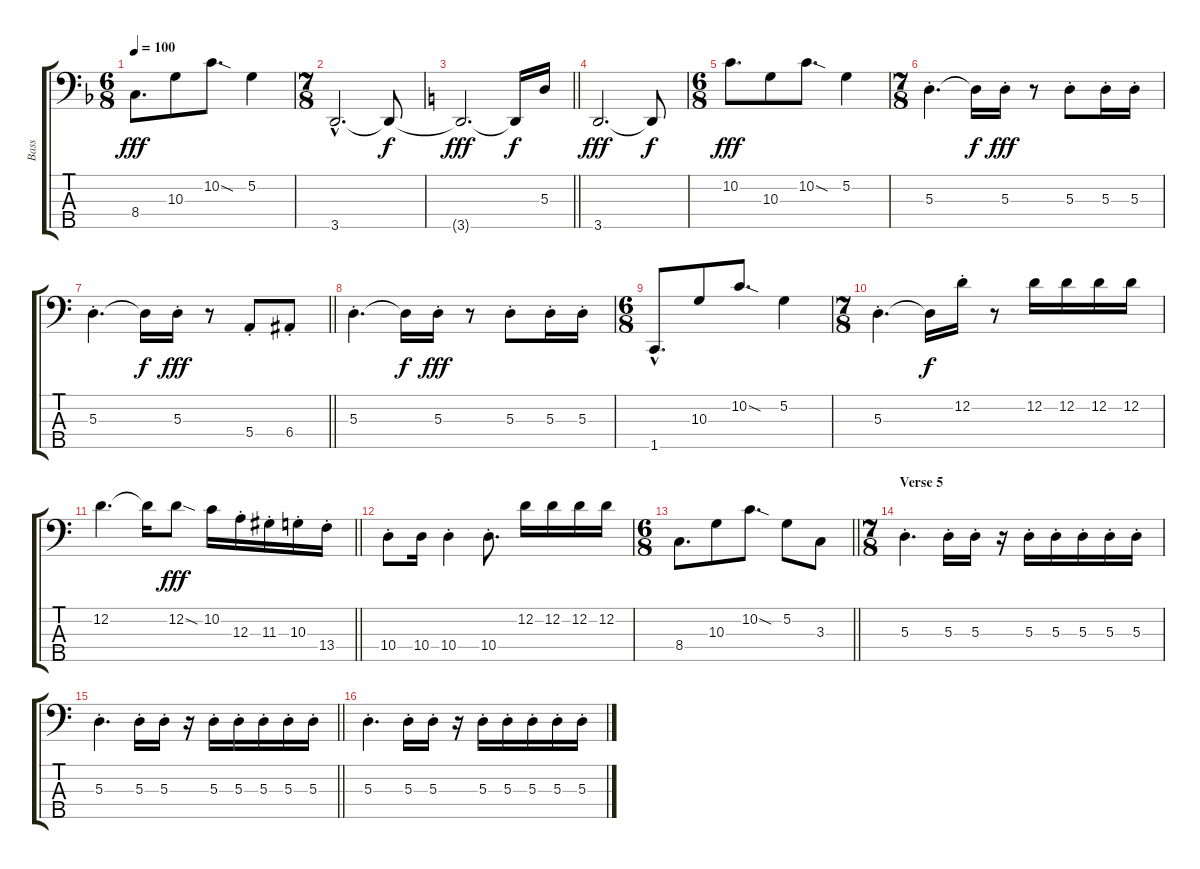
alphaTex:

\track ("Bass" "Bass") {instrument electricbassfinger}
\staff {score tabs}
\tuning (G2 D2 A1 E1 B0) {hide}
\ts (6 8)
\tempo 100
\clef f4
\ks f
8.4.8{d dy fff} 10.3.8 10.2{sod}.8{d} 5.2.4 |
\ts (7 8)
3.5{hac}.2{d} 3.5{t}.8{dy f} |
\barLineRight lightlight
\ks c
3.5{t}.2{d dy fff} 3.5{t}.16{dy f} 5.3.16 |
3.5.2{d dy fff} 3.5{t}.8{dy f} |
\ts (6 8)
10.2.8{d dy fff} 10.3.8 10.2{sod}.8{d} 5.2.4 |
\ts (7 8)
5.3{st}.4{d} 5.3{t}.16{dy f} 5.3{st}.16{dy fff} r.8 5.3{st}.8 5.3{st}.16 5.3{st}.16 |
\barLineRight lightlight
5.3{st}.4{d} 5.3{t}.16{dy f} 5.3{st}.16{dy fff} r.8 5.4{st}.8 6.4{st}.8 |
5.3{st}.4{d} 5.3{t}.16{dy f} 5.3{st}.16{dy fff} r.8 5.3{st}.8 5.3{st}.16 5.3{st}.16 |
\ts (6 8)
1.5{hac}.8{d} 10.3.8 10.2{sod}.8{d} 5.2.4 |
\ts (7 8)
5.3{st}.4{d} 5.3{t}.16{dy f} 12.2{st}.16 r.8 12.2.16 12.2.16 12.2.16 12.2.16 |
\barLineRight lightlight
12.2.4{d} 12.2{t}.16 12.2{sod}.8{dy fff} 10.2.16 12.3{st}.16 11.3{st}.16 10.3{st}.16 13.4{st}.16 |
10.4{st}.8 10.4.16 10.4{st}.4 10.4{st}.8{d} 12.2.16 12.2.16 12.2.16 12.2.16 |
\ts (6 8)
\barLineRight lightlight
8.4.8{d} 10.3.8 10.2{sod}.8{d} 5.2.8 3.3.8 |
\ts (7 8)
\section ("" "Verse 5")
5.3{st}.4{d} 5.3{st}.16 5.3{st}.16 r.16 5.3{st}.16 5.3{st}.16 5.3{st}.16 5.3{st}.16 5.3{st}.16 |
\barLineRight lightlight
5.3{st}.4{d} 5.3{st}.16 5.3{st}.16 r.16 5.3{st}.16 5.3{st}.16 5.3{st}.16 5.3{st}.16 5.3{st}.16 |
5.3{st}.4{d} 5.3{st}.16 5.3{st}.16 r.16 5.3{st}.16 5.3{st}.16 5.3{st}.16 5.3{st}.16 5.3{st}.16
